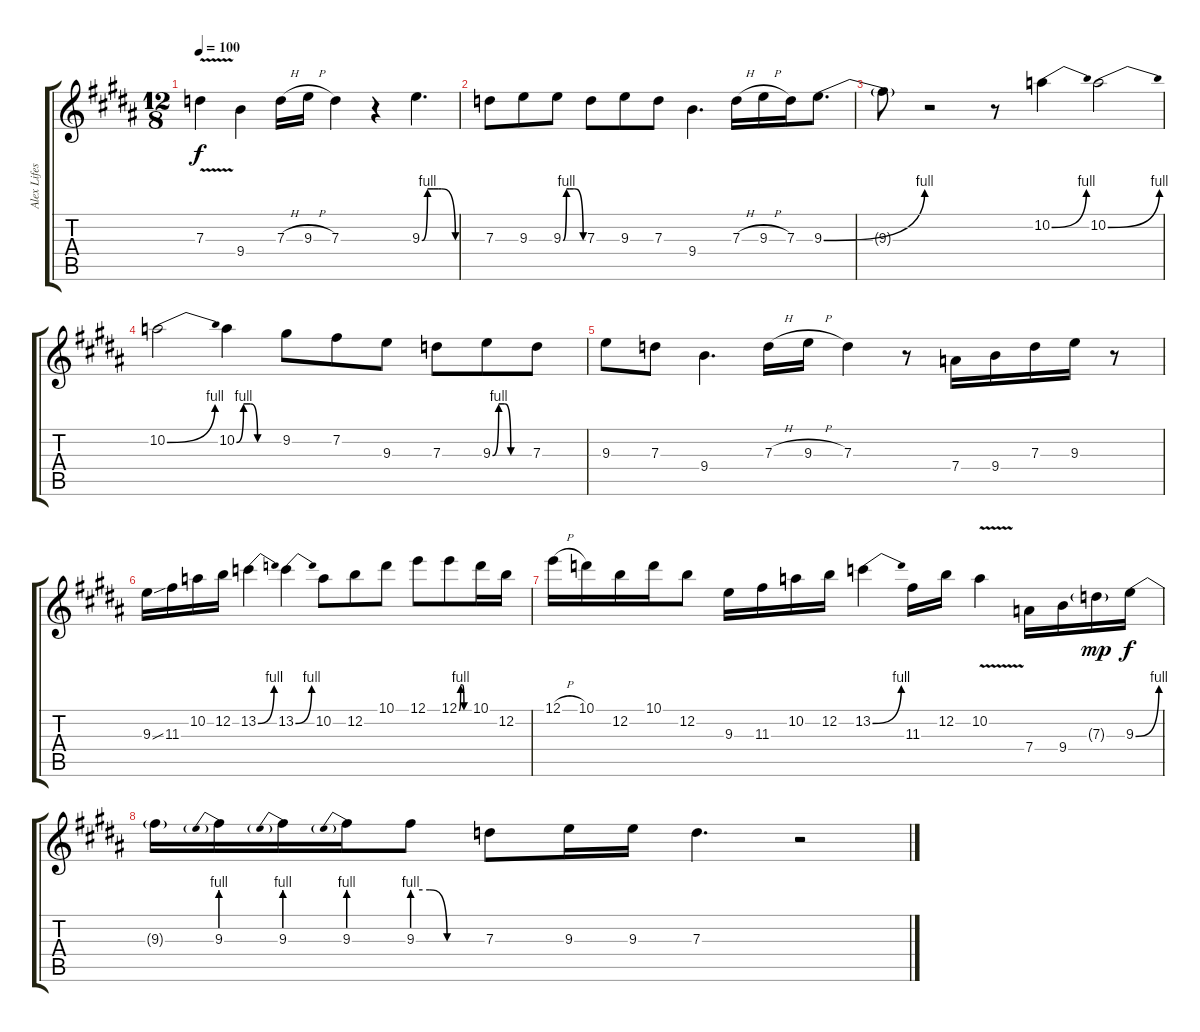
\track ("Alex Lifeson Guitar" "Alex Lifes") {instrument overdrivenguitar}
\staff {score tabs}
\tuning (E4 B3 G3 D3 A2 E2) {hide}
\ts (12 8)
\tempo 100
\clef g2
\ks b
7.3{v}.4{dy f} 9.4.4 7.3{h}.16 9.3{h}.16 7.3.4 r.4 9.3{be (custom 0 0 10 4 20 4 30 4 35 4 60 0)}.4{d} |
7.3.8 9.3.8 9.3{be (custom 0 0 10 4 20 4 30 4 35 4 60 0)}.8 7.3.8 9.3.8 7.3.8 9.4.4{d} 7.3{h}.16 9.3{h}.16 7.3.16 9.3{be (bend 0 0 60 4)}.8{d} |
9.3{t}.8 r.2 r.8 10.2{be (bend 0 0 60 4)}.4 10.2{be (bend 0 0 60 4)}.2 |
10.2{be (bend 0 0 60 4)}.2 10.2{be (custom 0 0 10 4 20 4 30 0 60 0)}.4 9.2.8 7.2.8 9.3.8 7.3.8 9.3{be (custom 0 0 10 4 20 4 30 0 60 0)}.8 7.3.8 |
9.3.8 7.3.8 9.4.4{d} 7.3{h}.16 9.3{h}.16 7.3.4 r.8 7.4.16 9.4.16 7.3.16 9.3.16 r.8 |
9.3{ss}.16 11.3.16 10.2.16 12.2.16 13.2{be (bend 0 0 60 4)}.4 13.2{be (bend 0 0 60 4)}.4 10.2.8 12.2.8 10.1.8 12.1.8 12.1{be (custom 0 0 10 4 20 4 30 0 60 0)}.8 10.1.16 12.2.16 |
12.1{h}.16 10.1.16 12.2.16 10.1.16 12.2.8 9.3.16 11.3.16 10.2.16 12.2.16 13.2{be (bend 0 0 60 4)}.4 11.3.16 12.2.16 10.2{v}.4 7.4.16 9.4.16 7.3{g}.16{dy mp} 9.3{be (bend 0 0 60 4)}.16{dy f} |
9.3{t}.16 9.3{be (prebend 0 4 60 4)}.16 9.3{be (prebend 0 4 60 4)}.16 9.3{be (prebend 0 4 60 4)}.16 9.3{be (custom 0 4 15 4 30 0 60 0)}.8 7.3.8 9.3.16 9.3.16 7.3.4{d} r.2
